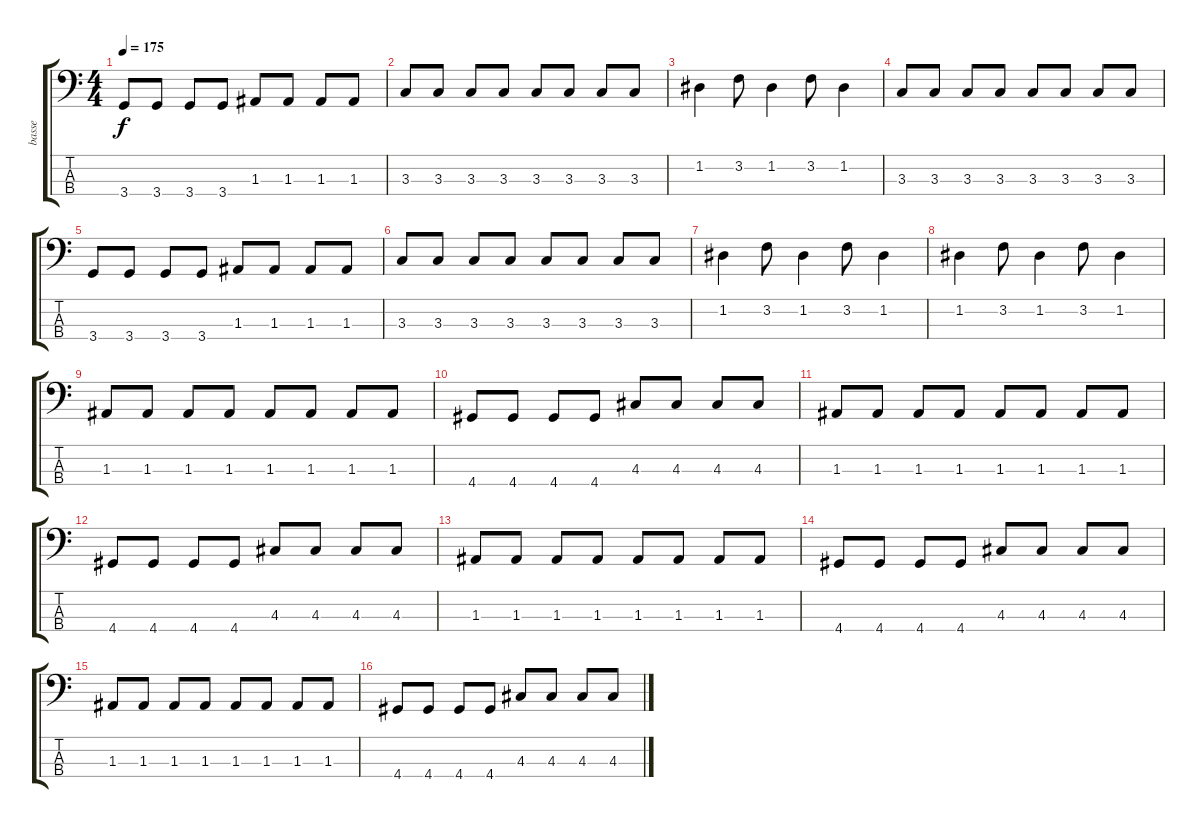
\track ("basse" "basse") {instrument electricbasspick}
\staff {score tabs}
\tuning (G2 D2 A1 E1) {hide}
\ts (4 4)
\tempo 175
\clef f4
\ks c
3.4.8{dy f} 3.4.8 3.4.8 3.4.8 1.3.8 1.3.8 1.3.8 1.3.8 |
3.3.8 3.3.8 3.3.8 3.3.8 3.3.8 3.3.8 3.3.8 3.3.8 |
1.2.4 3.2.8 1.2.4 3.2.8 1.2.4 |
3.3.8 3.3.8 3.3.8 3.3.8 3.3.8 3.3.8 3.3.8 3.3.8 |
3.4.8 3.4.8 3.4.8 3.4.8 1.3.8 1.3.8 1.3.8 1.3.8 |
3.3.8 3.3.8 3.3.8 3.3.8 3.3.8 3.3.8 3.3.8 3.3.8 |
1.2.4 3.2.8 1.2.4 3.2.8 1.2.4 |
1.2.4 3.2.8 1.2.4 3.2.8 1.2.4 |
1.3.8 1.3.8 1.3.8 1.3.8 1.3.8 1.3.8 1.3.8 1.3.8 |
4.4.8 4.4.8 4.4.8 4.4.8 4.3.8 4.3.8 4.3.8 4.3.8 |
1.3.8 1.3.8 1.3.8 1.3.8 1.3.8 1.3.8 1.3.8 1.3.8 |
4.4.8 4.4.8 4.4.8 4.4.8 4.3.8 4.3.8 4.3.8 4.3.8 |
1.3.8 1.3.8 1.3.8 1.3.8 1.3.8 1.3.8 1.3.8 1.3.8 |
4.4.8 4.4.8 4.4.8 4.4.8 4.3.8 4.3.8 4.3.8 4.3.8 |
1.3.8 1.3.8 1.3.8 1.3.8 1.3.8 1.3.8 1.3.8 1.3.8 |
4.4.8 4.4.8 4.4.8 4.4.8 4.3.8 4.3.8 4.3.8 4.3.8
